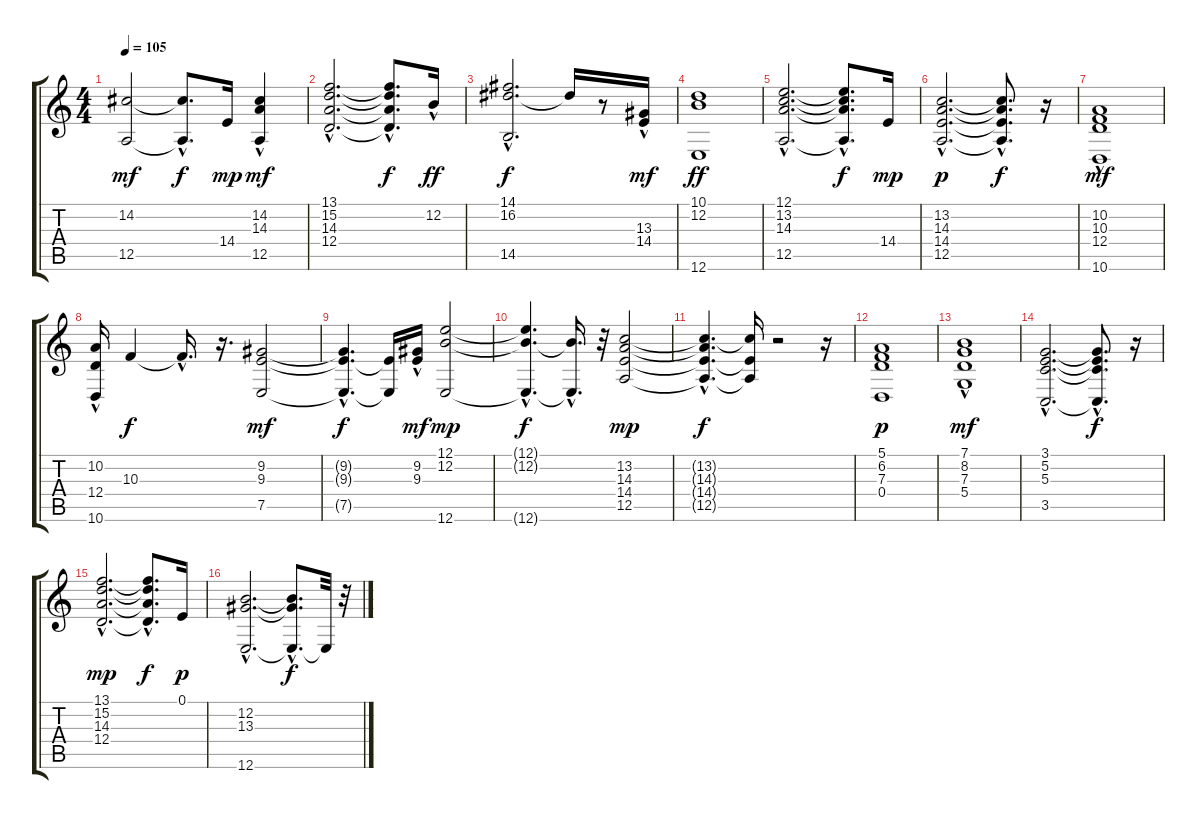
\track "" {instrument electricpiano1}
\staff {score tabs}
\tuning (E4 B3 G3 D3 A2 E2) {hide}
\ts (4 4)
\tempo 105
\clef g2
\ks c
(14.2 12.5).2{dy mf} (14.2{hac t} 12.5{hac t}).8{d dy f} 14.4.16{dy mp} (14.2{hac} 14.3{hac} 12.5).4{dy mf} |
(13.1{hac} 15.2{hac} 14.3{hac} 12.4{hac}).2{d} (13.1{t} 15.2{t} 14.3{t} 12.4{hac t}).8{d dy f} 12.2{hac}.16{dy ff} |
(14.1{hac} 16.2{hac} 14.5).2{d dy f} 16.2{t}.16 r.8 (13.3{hac} 14.4{hac}).16{dy mf} |
(10.1 12.2 12.6).1{dy ff} |
(12.1{hac} 13.2{hac} 14.3{hac} 12.5{hac}).2{d} (12.1{hac t} 13.2{t} 14.3{t} 12.5{hac t}).8{d dy f} 14.4.16{dy mp} |
(13.2{hac} 14.3{hac} 14.4{hac} 12.5{hac}).2{d dy p} (13.2{hac t} 14.3{t} 14.4{t} 12.5{hac t}).8{d dy f} r.16 |
(10.2{hac} 10.3{hac} 12.4 10.6{hac}).1{dy mf} |
(10.2{hac} 12.4{hac} 10.6{hac}).16 10.3.4{dy f} 10.3{hac t}.16{d} r.16{d} (9.2 9.3 7.5).2{dy mf} |
(9.2{t} 9.3{hac t} 7.5{hac t}).4{d dy f} (9.3{t} 7.5{t}).16 (9.2{hac} 9.3{hac}).16{dy mf} (12.1 12.2 12.6).2{dy mp} |
(12.1{hac t} 12.2{hac t} 12.6{hac t}).4{d dy f} (12.2{t} 12.6{hac t}).16{d} r.32 (13.2 14.3 14.4 12.5).2{dy mp} |
(13.2{hac t} 14.3{hac t} 14.4{hac t} 12.5{hac t}).4{d dy f} (13.2{t} 14.4{t} 12.5{t}).16 r.2 r.16 |
(5.1 6.2 7.3 0.4).1{dy p} |
(7.1{hac} 8.2{hac} 7.3{hac} 5.4).1{dy mf} |
(3.1{hac} 5.2{hac} 5.3{hac} 3.5{hac}).2{d} (3.1{hac t} 5.2{hac t} 5.3{hac t} 3.5{t}).8{d dy f} r.16 |
(13.1{hac} 15.2{hac} 14.3{hac} 12.4{hac}).2{d dy mp} (13.1{hac t} 15.2{hac t} 14.3{t} 12.4{t}).8{d dy f} 0.1.16{dy p} |
(12.2{hac} 13.3{hac} 12.6{hac}).2{d} (12.2{hac t} 13.3{hac t} 12.6{hac t}).8{d dy f} 12.6{t}.32 r.32
